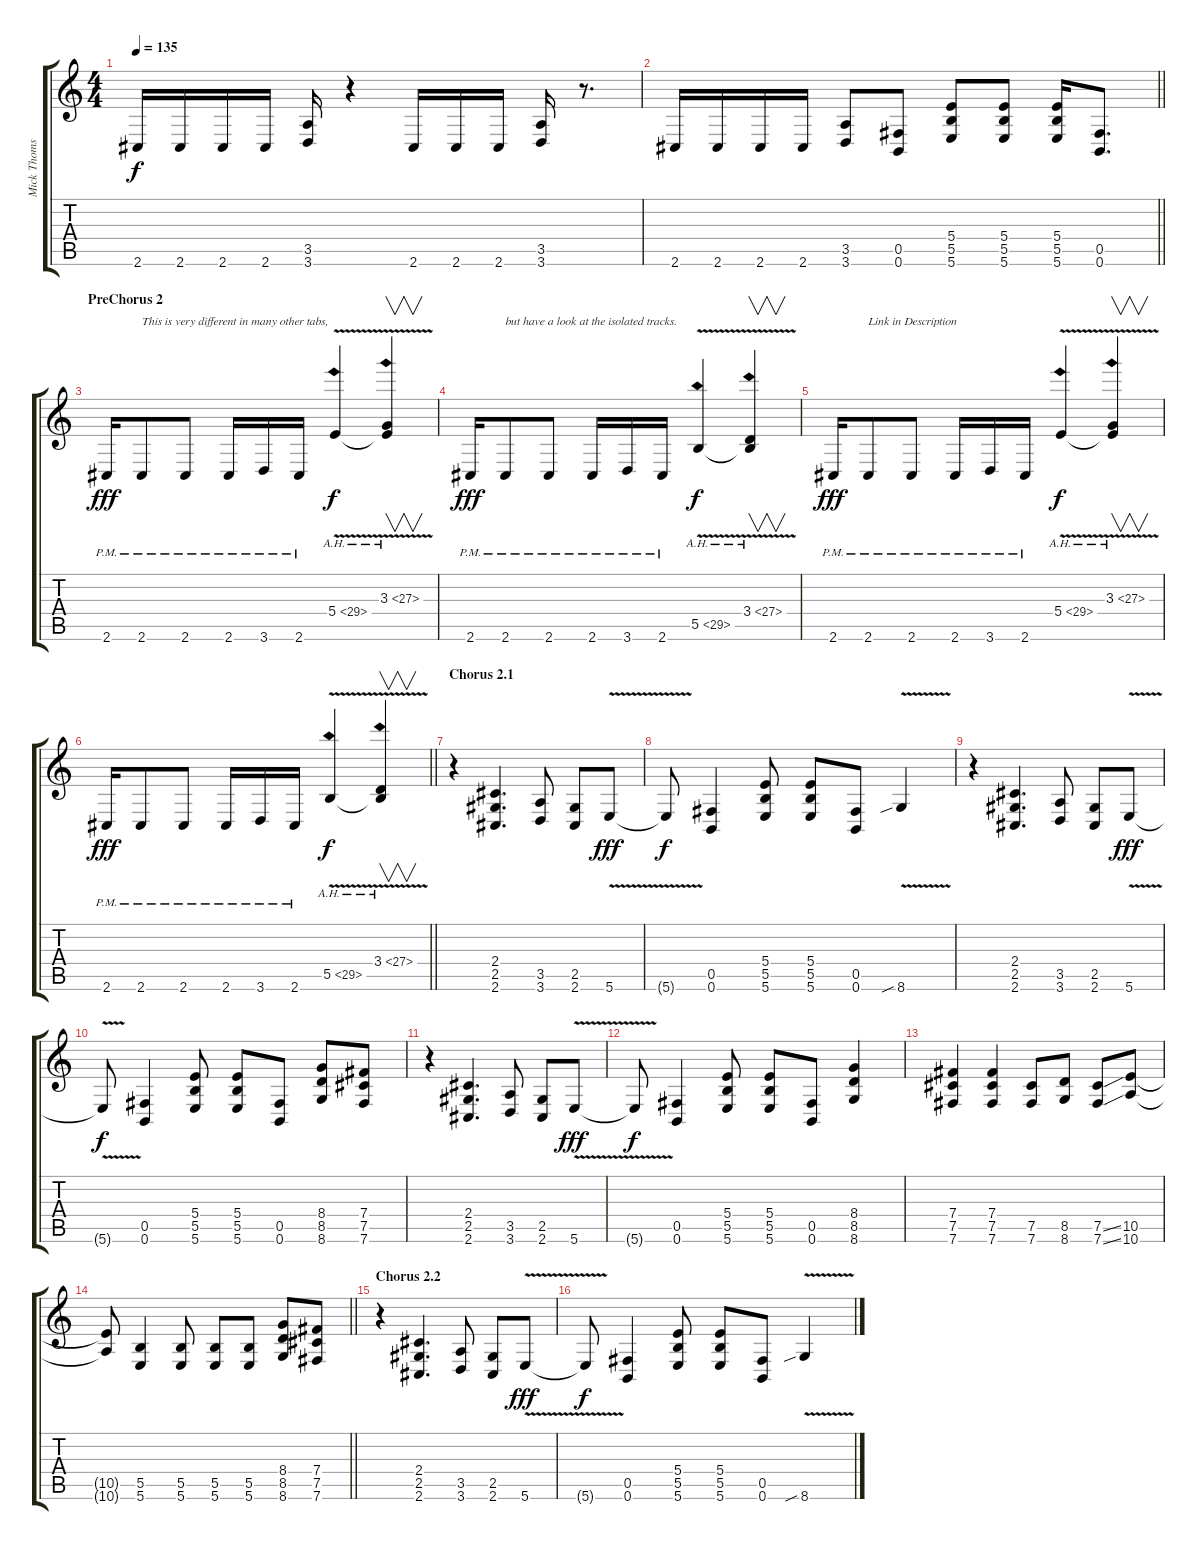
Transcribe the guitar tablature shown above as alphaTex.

\track ("Mick Thomson" "Mick Thoms") {instrument distortionguitar}
\staff {score tabs}
\tuning (Db4 Ab3 E3 B2 Gb2 B1) {hide}
\ts (4 4)
\tempo 135
\clef g2
\ks c
2.6.16{dy f} 2.6.16 2.6.16 2.6.16 (3.5 3.6).16 r.4 2.6.16 2.6.16 2.6.16 (3.5 3.6).16 r.8{d} |
\barLineRight lightlight
2.6.16 2.6.16 2.6.16 2.6.16 (3.5 3.6).8 (0.5 0.6).8 (5.4 5.5 5.6).8 (5.4 5.5 5.6).8 (5.4 5.5 5.6).16 (0.5 0.6).8{d} |
\section ("" "PreChorus 2")
2.6{pm}.16{dy fff} 2.6{pm}.8{txt "This is very different in many other tabs,"} 2.6{pm}.8 2.6{pm}.16 3.6{pm}.16 2.6{pm}.16 5.4{ah 24 v}.4{dy f} (3.3{ah 24} 5.4{t}).4{v} |
2.6{pm}.16{dy fff} 2.6{pm}.8{txt "but have a look at the isolated tracks."} 2.6{pm}.8 2.6{pm}.16 3.6{pm}.16 2.6{pm}.16 5.5{ah 24 v}.4{dy f} (3.4{ah 24} 5.5{t}).4{v} |
2.6{pm}.16{dy fff} 2.6{pm}.8{txt "Link in Description"} 2.6{pm}.8 2.6{pm}.16 3.6{pm}.16 2.6{pm}.16 5.4{ah 24 v}.4{dy f} (3.3{ah 24} 5.4{t}).4{v} |
\barLineRight lightlight
2.6{pm}.16{dy fff} 2.6{pm}.8 2.6{pm}.8 2.6{pm}.16 3.6{pm}.16 2.6{pm}.16 5.5{ah 24 v}.4{dy f} (3.4{ah 24} 5.5{t}).4{v} |
\section ("" "Chorus 2.1")
r.4 (2.4 2.5 2.6).4{d} (3.5 3.6).8 (2.5 2.6).8 5.6{v}.8{dy fff} |
5.6{t}.8{dy f} (0.5 0.6).4 (5.4 5.5 5.6).8 (5.4 5.5 5.6).8 (0.5 0.6).8 8.6{v sib}.4 |
r.4 (2.4 2.5 2.6).4{d} (3.5 3.6).8 (2.5 2.6).8 5.6{v}.8{dy fff} |
5.6{t}.8{dy f} (0.5 0.6).4 (5.4 5.5 5.6).8 (5.4 5.5 5.6).8 (0.5 0.6).8 (8.4 8.5 8.6).8 (7.4 7.5 7.6).8 |
r.4 (2.4 2.5 2.6).4{d} (3.5 3.6).8 (2.5 2.6).8 5.6{v}.8{dy fff} |
5.6{t}.8{dy f} (0.5 0.6).4 (5.4 5.5 5.6).8 (5.4 5.5 5.6).8 (0.5 0.6).8 (8.4 8.5 8.6).4 |
(7.4 7.5 7.6).4 (7.4 7.5 7.6).4 (7.5 7.6).8 (8.5 8.6).8 (7.5{ss} 7.6{ss}).8 (10.5 10.6).8 |
\barLineRight lightlight
(10.5{t} 10.6{t}).8 (5.5 5.6).4 (5.5 5.6).8 (5.5 5.6).8 (5.5 5.6).8 (8.4 8.5 8.6).8 (7.4 7.5 7.6).8 |
\section ("" "Chorus 2.2")
r.4 (2.4 2.5 2.6).4{d} (3.5 3.6).8 (2.5 2.6).8 5.6{v}.8{dy fff} |
5.6{t}.8{dy f} (0.5 0.6).4 (5.4 5.5 5.6).8 (5.4 5.5 5.6).8 (0.5 0.6).8 8.6{v sib}.4
